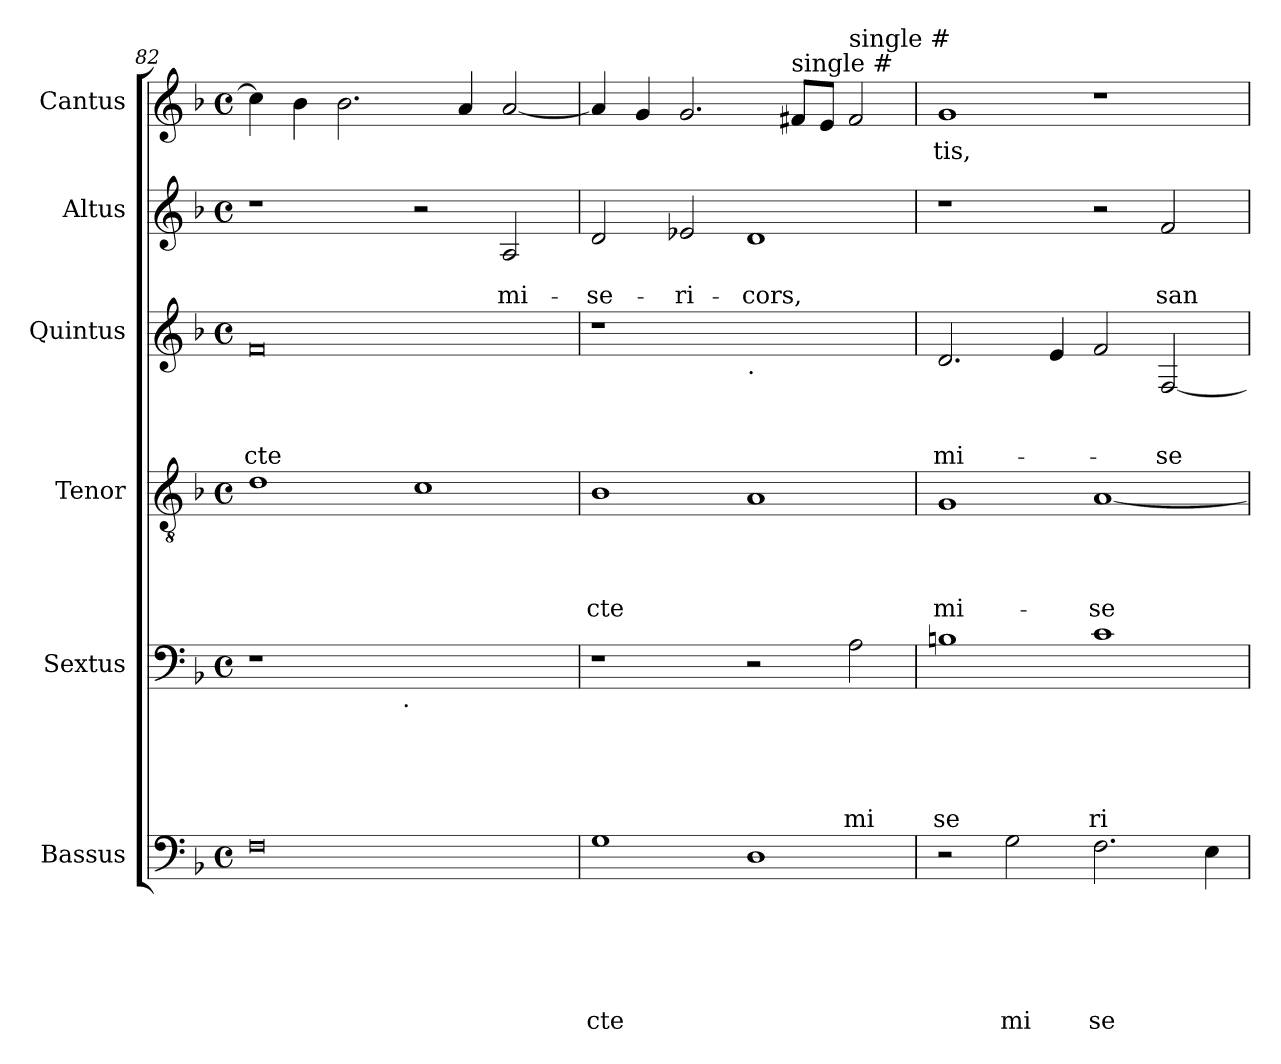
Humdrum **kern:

**kern	**text	**text	**text	**text	**text	**text	**kern	**text	**text	**text	**text	**text	**kern	**text	**text	**text	**text	**kern	**text	**text	**text	**kern	**text	**text	**kern	**text
*part6	*part6	*part6	*part6	*part6	*part6	*part6	*part5	*part5	*part5	*part5	*part5	*part5	*part4	*part4	*part4	*part4	*part4	*part3	*part3	*part3	*part3	*part2	*part2	*part2	*part1	*part1
*staff6	*staff6	*staff6	*staff6	*staff6	*staff6	*staff6	*staff5	*staff5	*staff5	*staff5	*staff5	*staff5	*staff4	*staff4	*staff4	*staff4	*staff4	*staff3	*staff3	*staff3	*staff3	*staff2	*staff2	*staff2	*staff1	*staff1
*I"Bassus	*	*	*	*	*	*	*I"Sextus	*	*	*	*	*	*I"Tenor	*	*	*	*	*I"Quintus	*	*	*	*I"Altus	*	*	*I"Cantus	*
*clefF4	*	*	*	*	*	*	*clefF4	*	*	*	*	*	*clefGv2	*	*	*	*	*clefG2	*	*	*	*clefG2	*	*	*clefG2	*
*k[b-]	*	*	*	*	*	*	*k[b-]	*	*	*	*	*	*k[b-]	*	*	*	*	*k[b-]	*	*	*	*k[b-]	*	*	*k[b-]	*
*F:	*	*	*	*	*	*	*F:	*	*	*	*	*	*F:	*	*	*	*	*F:	*	*	*	*F:	*	*	*F:	*
*M4/4	*	*	*	*	*	*	*M4/4	*	*	*	*	*	*M4/4	*	*	*	*	*M4/4	*	*	*	*M4/4	*	*	*M4/4	*
*met(c)	*	*	*	*	*	*	*met(c)	*	*	*	*	*	*met(c)	*	*	*	*	*met(c)	*	*	*	*met(c)	*	*	*met(c)	*
=82	=82	=82	=82	=82	=82	=82	=82	=82	=82	=82	=82	=82	=82	=82	=82	=82	=82	=82	=82	=82	=82	=82	=82	=82	=82	=82
!	!	!	!	!	!	!	!	!	!	!	!	!	!	!	!	!	!	!	!	!	!LO:LY:b	!	!	!	!	!
*	*	*	*	*	*	*	*^	*	*	*	*	*	*	*	*	*	*	*	*	*	*	*	*	*	*	*
0F	.	.	.	.	.	.	1r	2ryy	.	.	.	.	.	1d	.	.	.	.	0f	.	.	-cte	1r	.	.	4cc\]	.
.	.	.	.	.	.	.	.	.	.	.	.	.	.	.	.	.	.	.	.	.	.	.	.	.	.	4b-\	.
.	.	.	.	.	.	.	.	4...ryy	.	.	.	.	.	.	.	.	.	.	.	.	.	.	.	.	.	2.b-\	.
!	!	!	!	!	!	!	!	!LO:TX:b:t=.	!	!	!	!	!	!	!	!	!	!	!	!	!	!	!	!	!	!	!
.	.	.	.	.	.	.	.	1ryy	.	.	.	.	.	.	.	.	.	.	.	.	.	.	.	.	.	.	.
.	.	.	.	.	.	.	1ryy	.	.	.	.	.	.	1c	.	.	.	.	.	.	.	.	2r	.	.	.	.
.	.	.	.	.	.	.	.	.	.	.	.	.	.	.	.	.	.	.	.	.	.	.	.	.	.	4a/	.
!	!	!	!	!	!	!	!	!	!	!	!	!	!	!	!	!	!	!	!	!	!	!	!	!	!LO:LY:b	!	!
.	.	.	.	.	.	.	.	.	.	.	.	.	.	.	.	.	.	.	.	.	.	.	2A/	.	mi-	[<2a/	.
.	.	.	.	.	.	.	.	32ryy	.	.	.	.	.	.	.	.	.	.	.	.	.	.	.	.	.	.	.
=83!	=83!	=83!	=83!	=83!	=83!	=83!	=83!	=83!	=83!	=83!	=83!	=83!	=83!	=83!	=83!	=83!	=83!	=83!	=83!	=83!	=83!	=83!	=83!	=83!	=83!	=83!	=83!
!	!	!	!	!	!	!LO:LY:b	!	!	!	!	!	!	!	!	!	!	!	!LO:LY:b	!	!	!	!	!	!	!LO:LY:b	!	!
*	*	*	*	*	*	*	*v	*v	*	*	*	*	*	*	*	*	*	*	*	*	*	*	*	*	*	*	*
1G	.	.	.	.	.	cte	1r	.	.	.	.	.	1B-	.	.	.	-cte	1r	.	.	.	2d/	.	-se-	4a/]	.
.	.	.	.	.	.	.	.	.	.	.	.	.	.	.	.	.	.	.	.	.	.	.	.	.	4g/	.
!	!	!	!	!	!	!	!	!	!	!	!	!	!	!	!	!	!	!	!	!	!	!	!	!LO:LY:b	!	!
.	.	.	.	.	.	.	.	.	.	.	.	.	.	.	.	.	.	.	.	.	.	2e-X/	.	-ri-	2.g/	.
!	!	!	!	!	!	!	!	!	!	!	!	!	!	!	!	!	!	!LO:TX:b:t=.	!	!	!	!	!	!	!	!
!	!	!	!	!	!	!	!	!	!	!	!	!	!	!	!	!	!	!	!	!	!	!	!	!LO:LY:b	!	!
1D	.	.	.	.	.	.	2r	.	.	.	.	.	1A	.	.	.	.	1ryy	.	.	.	1d	.	-cors,	.	.
!	!	!	!	!	!	!	!	!	!	!	!	!	!	!	!	!	!	!	!	!	!	!	!	!	!LO:TX:a:t=single #	!
.	.	.	.	.	.	.	.	.	.	.	.	.	.	.	.	.	.	.	.	.	.	.	.	.	8f#/L	.
.	.	.	.	.	.	.	.	.	.	.	.	.	.	.	.	.	.	.	.	.	.	.	.	.	8e/J	.
!	!	!	!	!	!	!	!	!	!	!	!	!	!	!	!	!	!	!	!	!	!	!	!	!	!LO:TX:a:t=single #	!
!	!	!	!	!	!	!	!	!	!	!	!	!LO:LY:b	!	!	!	!	!	!	!	!	!	!	!	!	!	!
.	.	.	.	.	.	.	2A\	.	.	.	.	mi	.	.	.	.	.	.	.	.	.	.	.	.	2f#/	.
=84!	=84!	=84!	=84!	=84!	=84!	=84!	=84!	=84!	=84!	=84!	=84!	=84!	=84!	=84!	=84!	=84!	=84!	=84!	=84!	=84!	=84!	=84!	=84!	=84!	=84!	=84!
!	!	!	!	!	!	!	!	!	!	!	!	!LO:LY:b	!	!	!	!	!LO:LY:b	!	!	!	!LO:LY:b	!	!	!	!	!LO:LY:b
2r	.	.	.	.	.	.	1Bn	.	.	.	.	se	1G	.	.	.	mi-	2.d/	.	.	mi-	1r	.	.	1g	tis,
!	!	!	!	!	!	!LO:LY:b	!	!	!	!	!	!	!	!	!	!	!	!	!	!	!	!	!	!	!	!
2G\	.	.	.	.	.	mi	.	.	.	.	.	.	.	.	.	.	.	.	.	.	.	.	.	.	.	.
.	.	.	.	.	.	.	.	.	.	.	.	.	.	.	.	.	.	4e/	.	.	.	.	.	.	.	.
!	!	!	!	!	!	!LO:LY:b	!	!	!	!	!	!LO:LY:b	!	!	!	!	!LO:LY:b	!	!	!	!	!	!	!	!	!
2.F\	.	.	.	.	.	se	1c	.	.	.	.	ri	[>1A	.	.	.	-se-	2f/	.	.	.	2r	.	.	1r	.
!	!	!	!	!	!	!	!	!	!	!	!	!	!	!	!	!	!	!	!	!	!LO:LY:b	!	!	!LO:LY:b	!	!
.	.	.	.	.	.	.	.	.	.	.	.	.	.	.	.	.	.	[>2F/	.	.	-se-	2f/	.	san-	.	.
4E\	.	.	.	.	.	.	.	.	.	.	.	.	.	.	.	.	.	.	.	.	.	.	.	.	.	.
=!	=!	=!	=!	=!	=!	=!	=!	=!	=!	=!	=!	=!	=!	=!	=!	=!	=!	=!	=!	=!	=!	=!	=!	=!	=!	=!
*-	*-	*-	*-	*-	*-	*-	*-	*-	*-	*-	*-	*-	*-	*-	*-	*-	*-	*-	*-	*-	*-	*-	*-	*-	*-	*-
